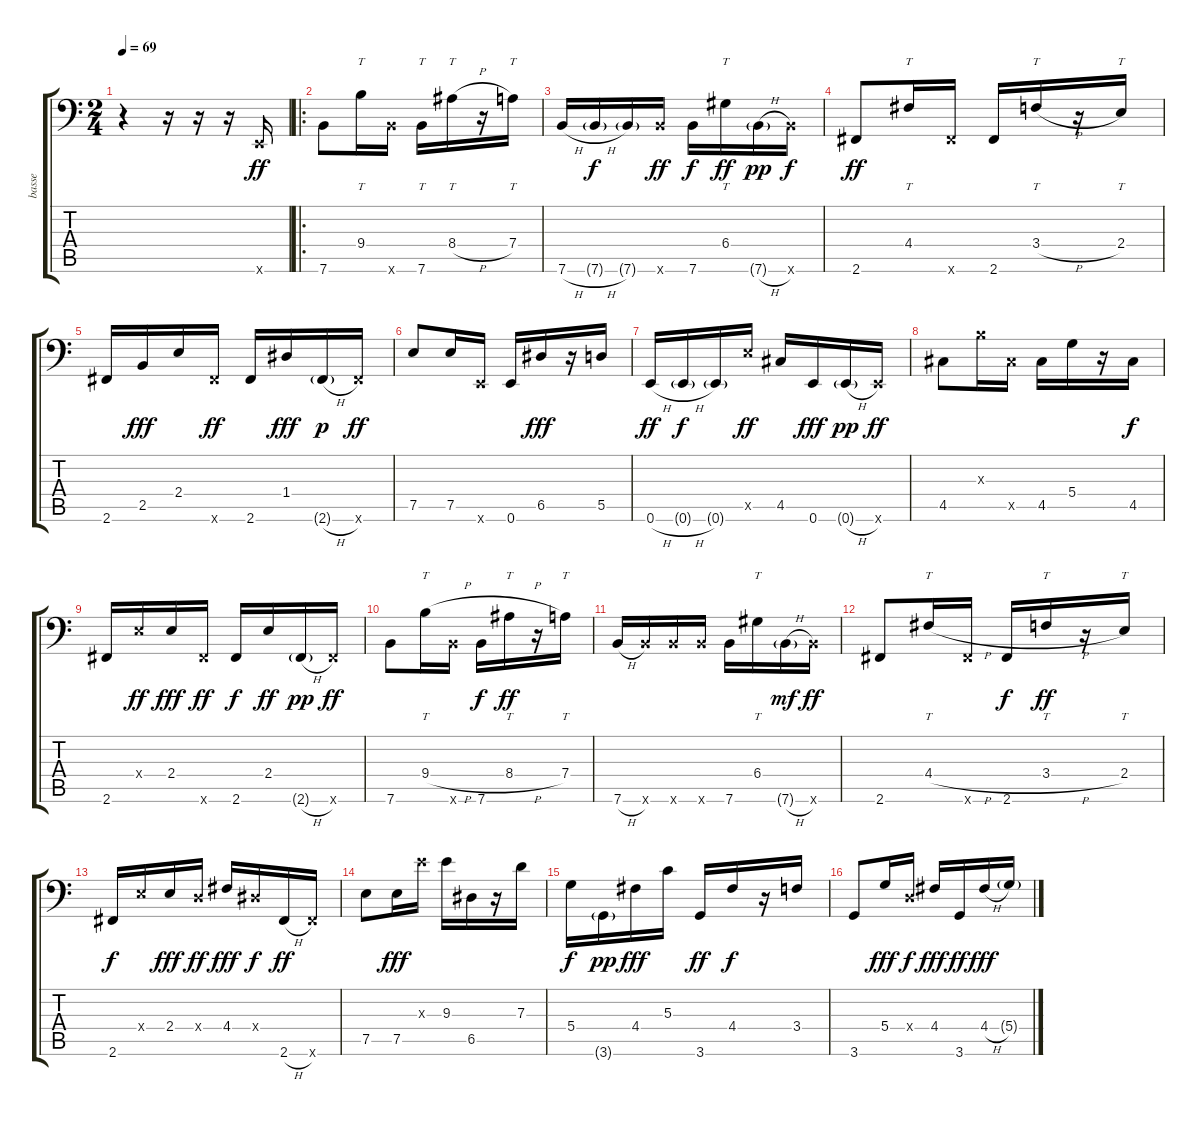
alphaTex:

\track ("basse" "basse") {instrument electricbassfinger}
\staff {score tabs}
\tuning (E3 B2 G2 D2 A1 E1) {hide}
\ts (2 4)
\tempo 69
\clef f4
\ks c
r.4{dy ff instrument electricbassfinger} r.16 r.16 r.16 0.6{x}.16 |
\ro
7.6.8 9.4.16{tt} 7.6{x}.16 7.6.16{tt} 8.4{h}.16{tt} r.16 7.4.16{tt} |
7.6{h}.16 7.6{h g}.16{dy f} 7.6{g}.16 7.6{x}.16{dy ff} 7.6.16{dy f} 6.4.16{tt dy ff} 7.6{h g}.16{dy pp} 7.6{x}.16{dy f} |
2.6.8{dy ff} 4.4.16{tt} 2.6{x}.16 2.6.16 3.4{h}.16{tt} r.16 2.4.16{tt} |
2.6.16 2.5.16{dy fff} 2.4.16 2.6{x}.16{dy ff} 2.6.16 1.4.16{dy fff} 2.6{h g}.16{dy p} 2.6{x}.16{dy ff} |
7.5.8 7.5.16 0.6{x}.16 0.6.16 6.5.16{dy fff} r.16 5.5.16 |
0.6{h}.16{dy ff} 0.6{h g}.16{dy f} 0.6{g}.16 7.5{x}.16{dy ff} 4.5.16 0.6.16{dy fff} 0.6{h g}.16{dy pp} 0.6{x}.16{dy ff} |
4.5.8 4.3{x}.16 4.5{x}.16 4.5.16 5.4.16 r.16 4.5.16{dy f} |
2.6.16 2.4{x}.16{dy ff} 2.4.16{dy fff} 2.6{x}.16{dy ff} 2.6.16{dy f} 2.4.16{dy ff} 2.6{h g}.16{dy pp} 2.6{x}.16{dy ff} |
7.6.8 9.4{h}.16{tt} 7.6{x}.16 7.6.16{dy f} 8.4{h}.16{tt dy ff} r.16 7.4.16{tt} |
7.6{h}.16 7.6{x}.16 7.6{x}.16 7.6{x}.16 7.6.16 6.4.16{tt} 7.6{h g}.16{dy mf} 7.6{x}.16{dy ff} |
2.6.8 4.4{h}.16{tt} 2.6{x}.16 2.6.16{dy f} 3.4{h}.16{tt dy ff} r.16 2.4.16{tt} |
2.6.16{dy f} 2.4{x}.16 2.4.16{dy fff} 0.4{x}.16{dy ff} 4.4.16{dy fff} 1.4{x}.16{dy f} 2.6{h}.16{dy ff} 2.6{x}.16 |
7.5.8 7.5.16{dy fff} 9.3{x}.16 9.3.16 6.5.16 r.16 7.3.16 |
5.4.16{dy f} 3.6{g}.16{dy pp} 4.4.16{dy fff} 5.3.16 3.6.16{dy ff} 4.4.16{dy f} r.16 3.4.16 |
3.6.8 5.4.16{dy fff} 0.4{x}.16{dy f} 4.4.16{dy fff} 3.6.16{dy ff} 4.4{h}.16{dy fff} 5.4{g}.16
